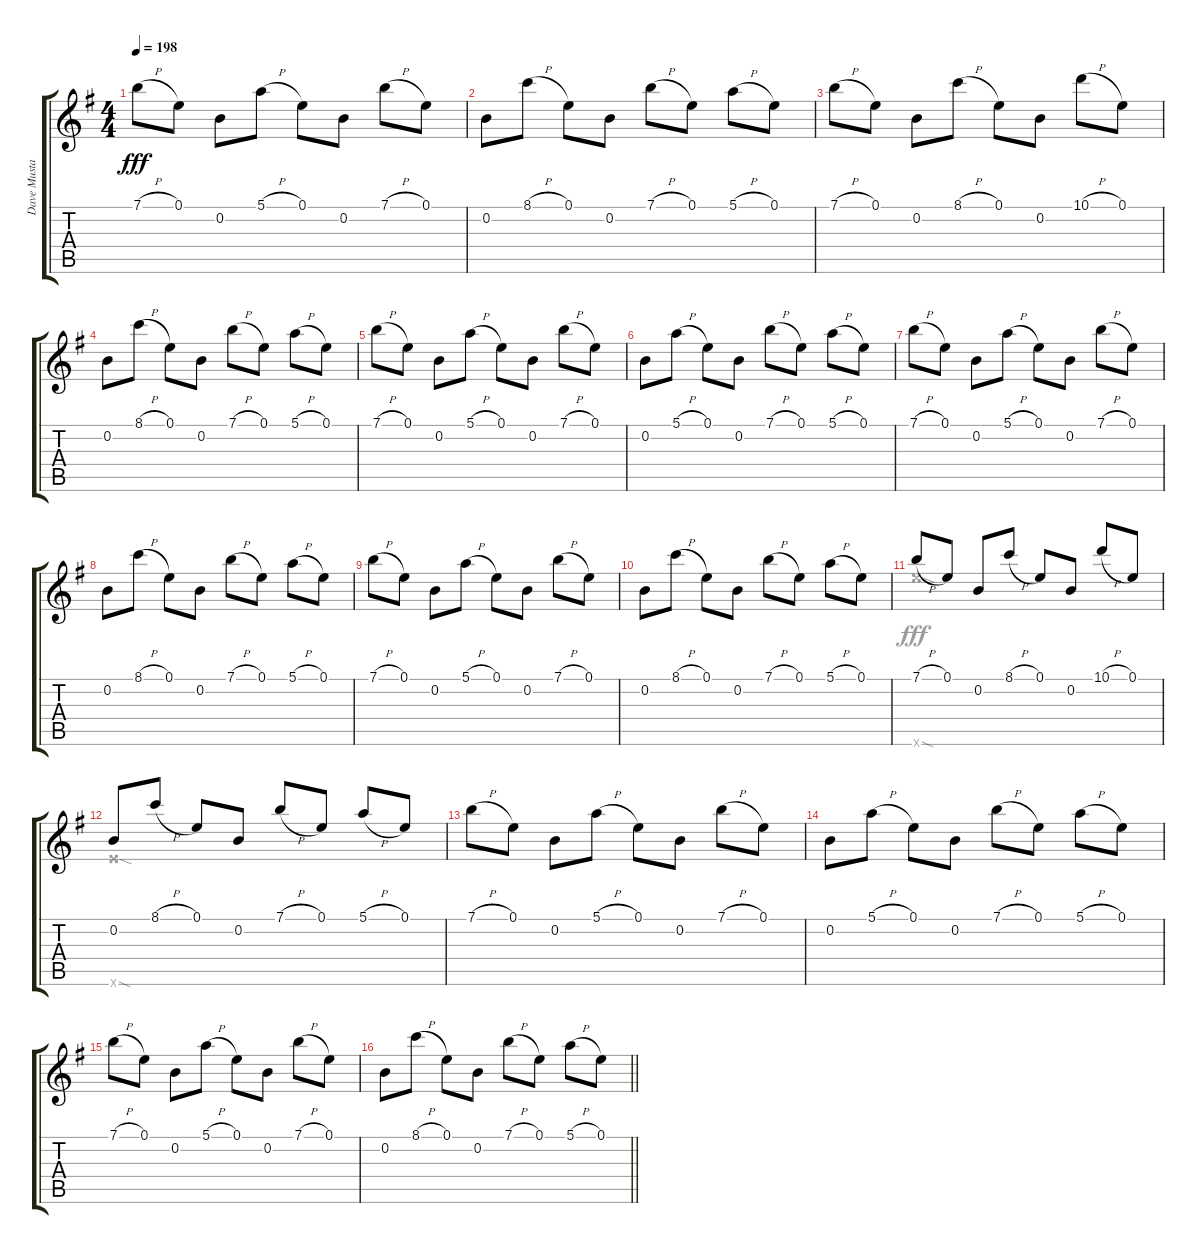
\track ("Dave Mustaine" "Dave Musta") {instrument overdrivenguitar}
\staff {score tabs}
\tuning (E4 B3 G3 D3 A2 E2) {hide}
\voice
\ts (4 4)
\tempo 198
\clef g2
\ks g
7.1{h}.8{dy fff} 0.1.8 0.2.8 5.1{h}.8 0.1.8 0.2.8 7.1{h}.8 0.1.8 |
0.2.8 8.1{h}.8 0.1.8 0.2.8 7.1{h}.8 0.1.8 5.1{h}.8 0.1.8 |
7.1{h}.8 0.1.8 0.2.8 8.1{h}.8 0.1.8 0.2.8 10.1{h}.8 0.1.8 |
0.2.8 8.1{h}.8 0.1.8 0.2.8 7.1{h}.8 0.1.8 5.1{h}.8 0.1.8 |
7.1{h}.8 0.1.8 0.2.8 5.1{h}.8 0.1.8 0.2.8 7.1{h}.8 0.1.8 |
0.2.8 5.1{h}.8 0.1.8 0.2.8 7.1{h}.8 0.1.8 5.1{h}.8 0.1.8 |
7.1{h}.8 0.1.8 0.2.8 5.1{h}.8 0.1.8 0.2.8 7.1{h}.8 0.1.8 |
0.2.8 8.1{h}.8 0.1.8 0.2.8 7.1{h}.8 0.1.8 5.1{h}.8 0.1.8 |
7.1{h}.8 0.1.8 0.2.8 5.1{h}.8 0.1.8 0.2.8 7.1{h}.8 0.1.8 |
0.2.8 8.1{h}.8 0.1.8 0.2.8 7.1{h}.8 0.1.8 5.1{h}.8 0.1.8 |
7.1{h}.8 0.1.8 0.2.8 8.1{h}.8 0.1.8 0.2.8 10.1{h}.8 0.1.8 |
0.2.8 8.1{h}.8 0.1.8 0.2.8 7.1{h}.8 0.1.8 5.1{h}.8 0.1.8 |
7.1{h}.8 0.1.8 0.2.8 5.1{h}.8 0.1.8 0.2.8 7.1{h}.8 0.1.8 |
0.2.8 5.1{h}.8 0.1.8 0.2.8 7.1{h}.8 0.1.8 5.1{h}.8 0.1.8 |
7.1{h}.8 0.1.8 0.2.8 5.1{h}.8 0.1.8 0.2.8 7.1{h}.8 0.1.8 |
\barLineRight lightlight
0.2.8 8.1{h}.8 0.1.8 0.2.8 7.1{h}.8 0.1.8 5.1{h}.8 0.1.8
\voice
\clef g2
\ottava regular
\simile none
\ks g
|
|
|
|
|
|
|
|
|
|
24.6{sod x}.1 |
12.6{sod x}.1 |
|
|
|
\barLineRight lightlight
